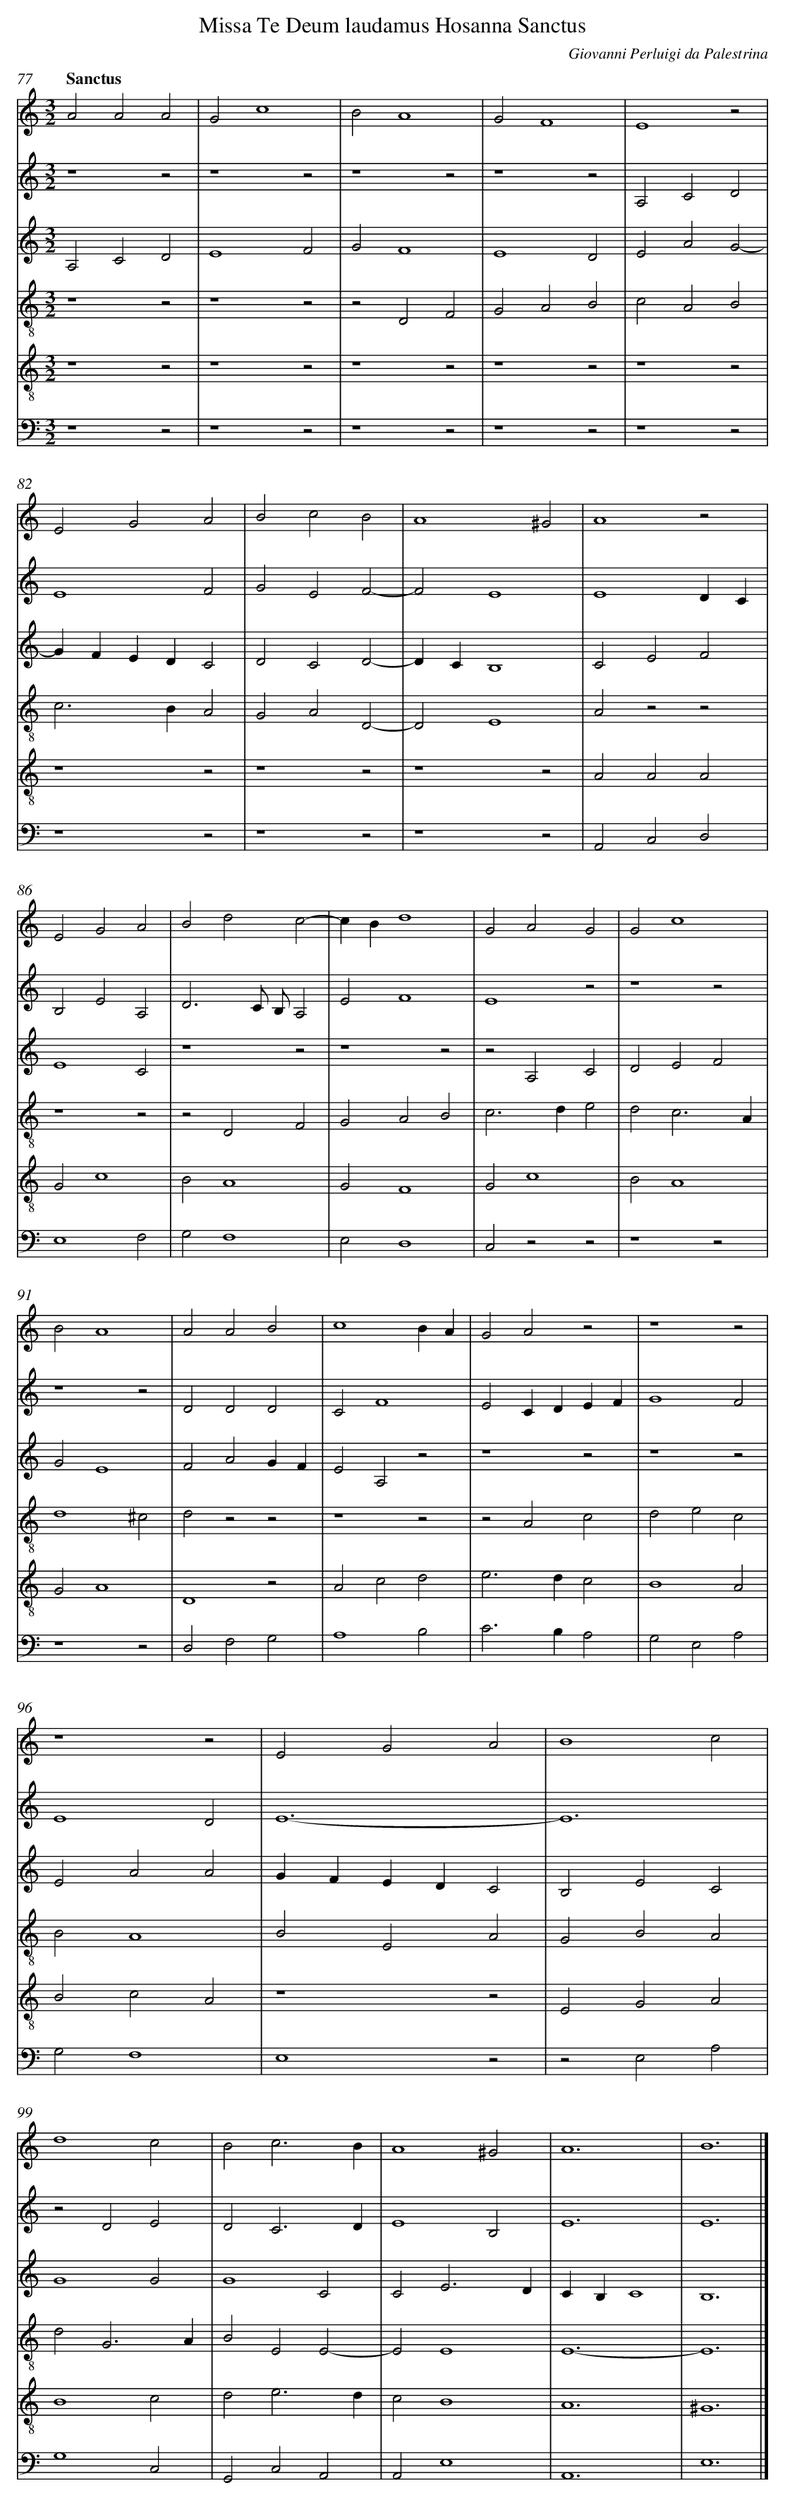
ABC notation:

X:1
T: Missa Te Deum laudamus Hosanna Sanctus
C: Giovanni Perluigi da Palestrina
L: 1/4
M: 3/2
Q: "Sanctus"
V: 1 clef=treble
V: 2 clef=treble
V: 3 clef=treble
V: 4 clef=treble-8
V: 5 clef=treble-8
V: 6 clef=bass
K: C
[V:1] A2A2A2 |
[V:2] z4z2 |
[V:3] A,2C2D2 |
[V:4] z4z2 |
[V:5] z4z2 |
[V:6] z4z2 |
[V:1] G2c4 |
[V:2] z4z2 |
[V:3] E4F2 |
[V:4] z4z2 |
[V:5] z4z2 |
[V:6] z4z2 |
[V:1] B2A4 |
[V:2] z4z2 |
[V:3] G2F4 |
[V:4] z2D2F2 |
[V:5] z4z2 |
[V:6] z4z2 |
[V:1] G2F4 |
[V:2] z4z2 |
[V:3] E4D2 |
[V:4] G2A2B2 |
[V:5] z4z2 |
[V:6] z4z2 |
[V:1] E4z2 |
[V:2] A,2C2D2 |
[V:3] E2A2G2- |
[V:4] c2A2B2 |
[V:5] z4z2 |
[V:6] z4z2 |
[V:1] E2G2A2 |
[V:2] E4F2 |
[V:3] GFEDC2 |
[V:4] c2>B2A2 |
[V:5] z4z2 |
[V:6] z4z2 |
[V:1] B2c2B2 |
[V:2] G2E2F2- |
[V:3] D2C2D2- |
[V:4] G2A2D2- |
[V:5] z4z2 |
[V:6] z4z2 |
[V:1] A4^G2 |
[V:2] F2E4 |
[V:3] DCB,4 |
[V:4] D2E4 |
[V:5] z4z2 |
[V:6] z4z2 |
[V:1] A4z2 |
[V:2] E4DC |
[V:3] C2E2F2 |
[V:4] A2z2z2 |
[V:5] A2A2A2 |
[V:6] A,,2C,2D,2 |
[V:1] E2G2A2 |
[V:2] B,2E2A,2 |
[V:3] E4C2 |
[V:4] z4z2 |
[V:5] G2c4 |
[V:6] E,4F,2 |
[V:1] B2d2c2- |
[V:2] D3C/ B,/A,2 |
[V:3] z4z2 |
[V:4] z2D2F2 |
[V:5] B2A4 |
[V:6] G,2F,4 |
[V:1] cBd4 |
[V:2] E2F4 |
[V:3] z4z2 |
[V:4] G2A2B2 |
[V:5] G2F4 |
[V:6] E,2D,4 |
[V:1] G2A2G2 |
[V:2] E4z2 |
[V:3] z2A,2C2 |
[V:4] c2>d2e2 |
[V:5] G2c4 |
[V:6] C,2z2z2 |
[V:1] G2c4 |
[V:2] z4z2 |
[V:3] D2E2F2 |
[V:4] d2c3A |
[V:5] B2A4 |
[V:6] z4z2 |
[V:1] B2A4 |
[V:2] z4z2 |
[V:3] G2E4 |
[V:4] d4^c2 |
[V:5] G2A4 |
[V:6] z4z2 |
[V:1] A2A2B2 |
[V:2] D2D2D2 |
[V:3] F2A2GF |
[V:4] d2z2z2 |
[V:5] D4z2 |
[V:6] D,2F,2G,2 |
[V:1] c4BA |
[V:2] C2F4 |
[V:3] E2A,2z2 |
[V:4] z4z2 |
[V:5] A2c2d2 |
[V:6] A,4B,2 |
[V:1] G2A2z2 |
[V:2] E2CDEF |
[V:3] z4z2 |
[V:4] z2A2c2 |
[V:5] e2>d2c2 |
[V:6] C2>B,2A,2 |
[V:1] z4z2 |
[V:2] G4F2 |
[V:3] z4z2 |
[V:4] d2e2c2 |
[V:5] B4A2 |
[V:6] G,2E,2A,2 |
[V:1] z4z2 |
[V:2] E4D2 |
[V:3] E2A2A2 |
[V:4] B2A4 |
[V:5] B2c2A2 |
[V:6] G,2F,4 |
[V:1] E2G2A2 |
[V:2] E6- |
[V:3] GFEDC2 |
[V:4] B2E2A2 |
[V:5] z4z2 |
[V:6] E,4z2 |
[V:1] B4c2 |
[V:2] E6 |
[V:3] B,2E2C2 |
[V:4] G2B2A2 |
[V:5] E2G2A2 |
[V:6] z2E,2A,2 |
[V:1] d4c2 |
[V:2] z2D2E2 |
[V:3] G4G2 |
[V:4] d2G3A |
[V:5] B4c2 |
[V:6] G,4C,2 |
[V:1] B2c3B |
[V:2] D2C3D |
[V:3] G4C2 |
[V:4] B2E2E2- |
[V:5] d2e3d |
[V:6] G,,2C,2A,,2 |
[V:1] A4^G2 |
[V:2] E4B,2 |
[V:3] C2E3D |
[V:4] E2E4 |
[V:5] c2B4 |
[V:6] A,,2E,4 |
[V:1] A6 |
[V:2] E6 |
[V:3] CB,C4 |
[V:4] E6- |
[V:5] A6 |
[V:6] A,,6 |
[V:1] B6 |]
[V:2] E6 |]
[V:3] B,6 |]
[V:4] E6 |]
[V:5] ^G6 |]
[V:6] E,6 |]
